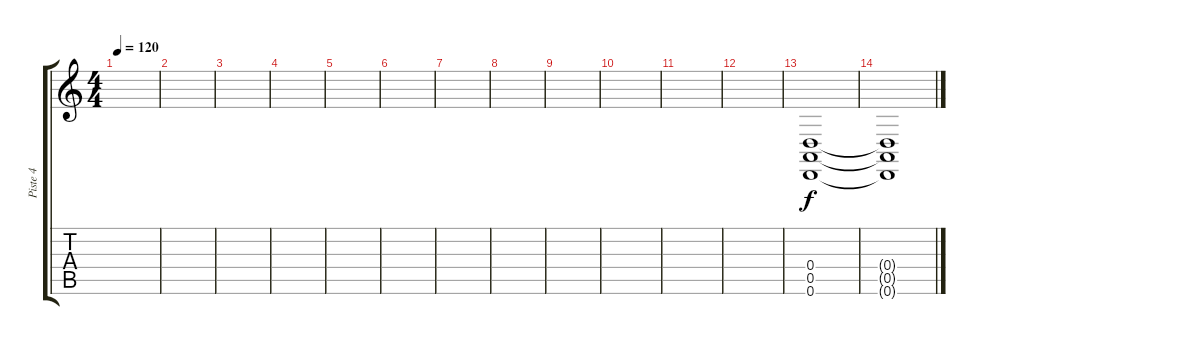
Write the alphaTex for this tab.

\track ("Piste 4" "Piste 4") {instrument seashore}
\staff {score tabs}
\tuning (E4 B3 G3 D3 A2 D2) {hide}
\ts (4 4)
\tempo 120
\clef g2
\ks c
|
|
|
|
|
|
|
|
|
|
|
|
(0.4 0.5 0.6).1{volume 16} |
(0.4{t} 0.5{t} 0.6{t}).1
